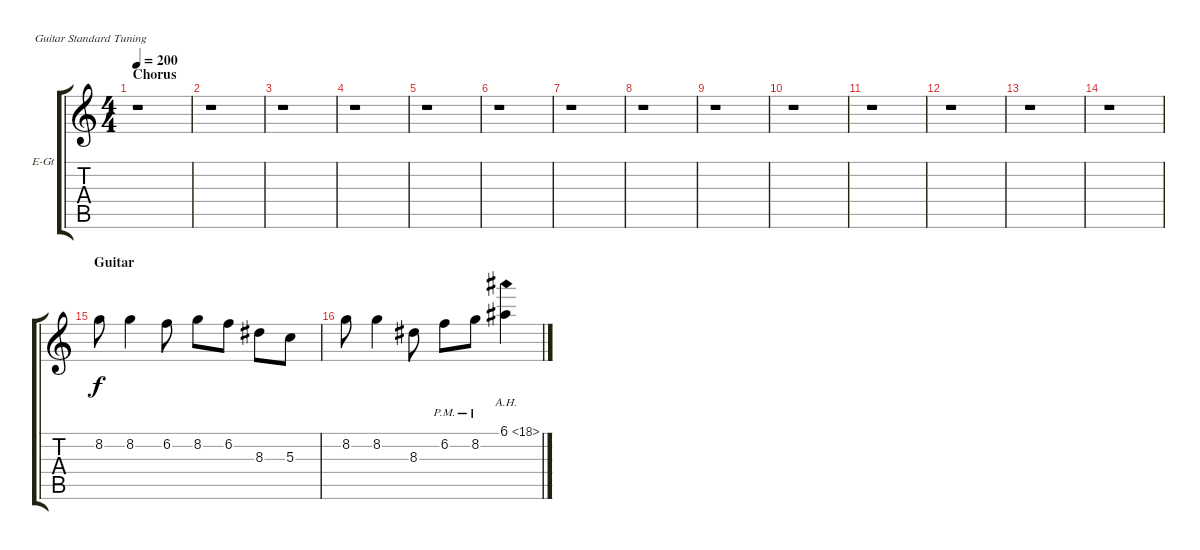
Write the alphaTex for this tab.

\bracketExtendMode groupsimilarinstruments
\firstSystemTrackNameOrientation horizontal
\otherSystemsTrackNameOrientation horizontal
\track ("Lead 1" "E-Gt") {instrument overdrivenguitar}
\staff {score tabs}
\tuning (E4 B3 G3 D3 A2 E2)
\ts (4 4)
\section ("" "Chorus")
\tempo 200
\clef g2
\ks aminor
r.1{dy mp} |
r.1 |
r.1 |
r.1 |
r.1 |
r.1 |
r.1 |
r.1 |
r.1 |
r.1 |
r.1 |
r.1 |
r.1 |
r.1 |
\section ("" "Guitar")
8.2.8{dy f} 8.2.4 6.2.8 8.2.8 6.2.8 8.3.8 5.3.8 |
8.2.8 8.2.4 8.3.8 6.2{pm}.8 8.2{pm}.8 6.1{ah 12}.4
